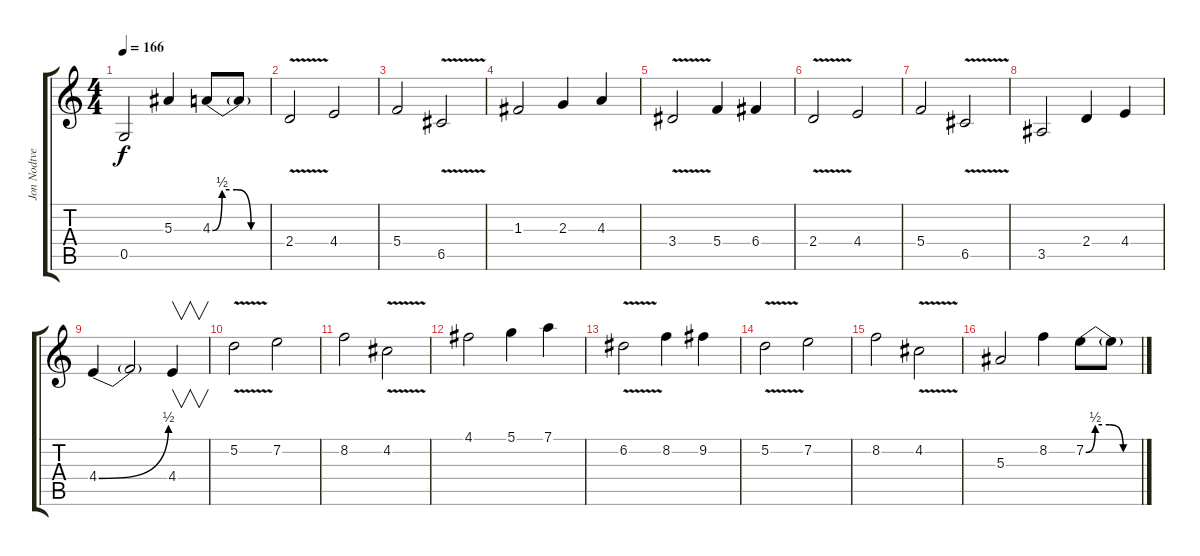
\track ("Jon Nodtveidt (Lead)" "Jon Nodtve") {instrument distortionguitar}
\staff {score tabs}
\tuning (D4 A3 F3 C3 G2 D2) {hide}
\ts (4 4)
\tempo 166
\clef g2
\ks c
0.5.2{dy f} 5.3.4 4.3{be (custom 0 0 10 2 25 2 40 0 60 0)}.8 4.3{t}.8 |
2.4{v}.2 4.4.2 |
5.4.2 6.5{v}.2 |
1.3.2 2.3.4 4.3.4 |
3.4{v}.2 5.4.4 6.4.4 |
2.4{v}.2 4.4.2 |
5.4.2 6.5{v}.2 |
3.5.2 2.4.4 4.4.4 |
4.4{be (bend 0 0 60 2)}.4 4.4{t}.2 4.4.4{v} |
5.2{v}.2 7.2.2 |
8.2.2 4.2{v}.2 |
4.1.2 5.1.4 7.1.4 |
6.2{v}.2 8.2.4 9.2.4 |
5.2{v}.2 7.2.2 |
8.2.2 4.2{v}.2 |
5.3.2 8.2.4 7.2{be (custom 0 0 10 2 25 2 40 0 60 0)}.8 7.2{t}.8
